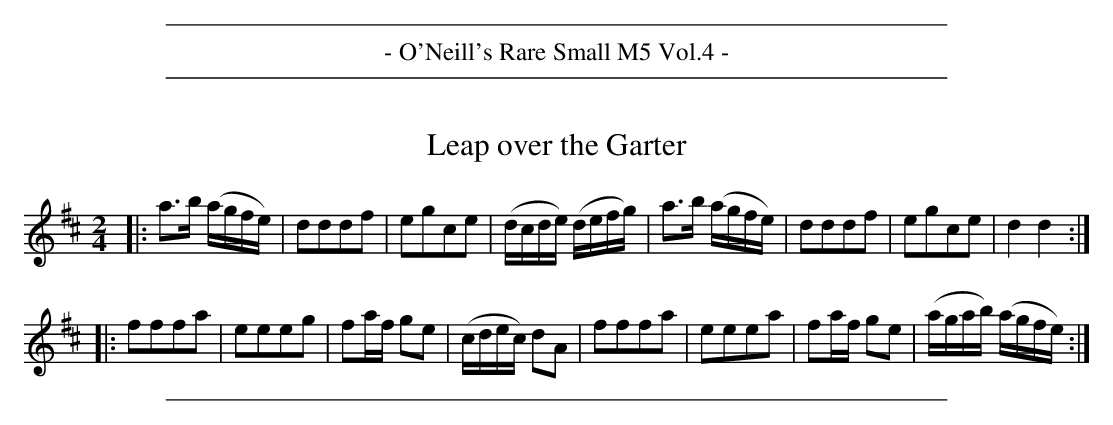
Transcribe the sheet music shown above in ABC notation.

X:1
T: Leap over the Garter
M: 2/4
L: 1/16
K: D
|:\
a3b (agfe) | d2d2d2f2 | e2g2c2e2 | (dcde) (defg) |\
a3b (agfe) | d2d2d2f2 | e2g2c2e2 | d4 d4 ::
f2f2f2a2 | e2e2e2g2 | f2af g2e2 | (cdec) d2A2 |\
f2f2f2a2 | e2e2e2a2 | f2af g2e2 | (agab) (agfe) :|
